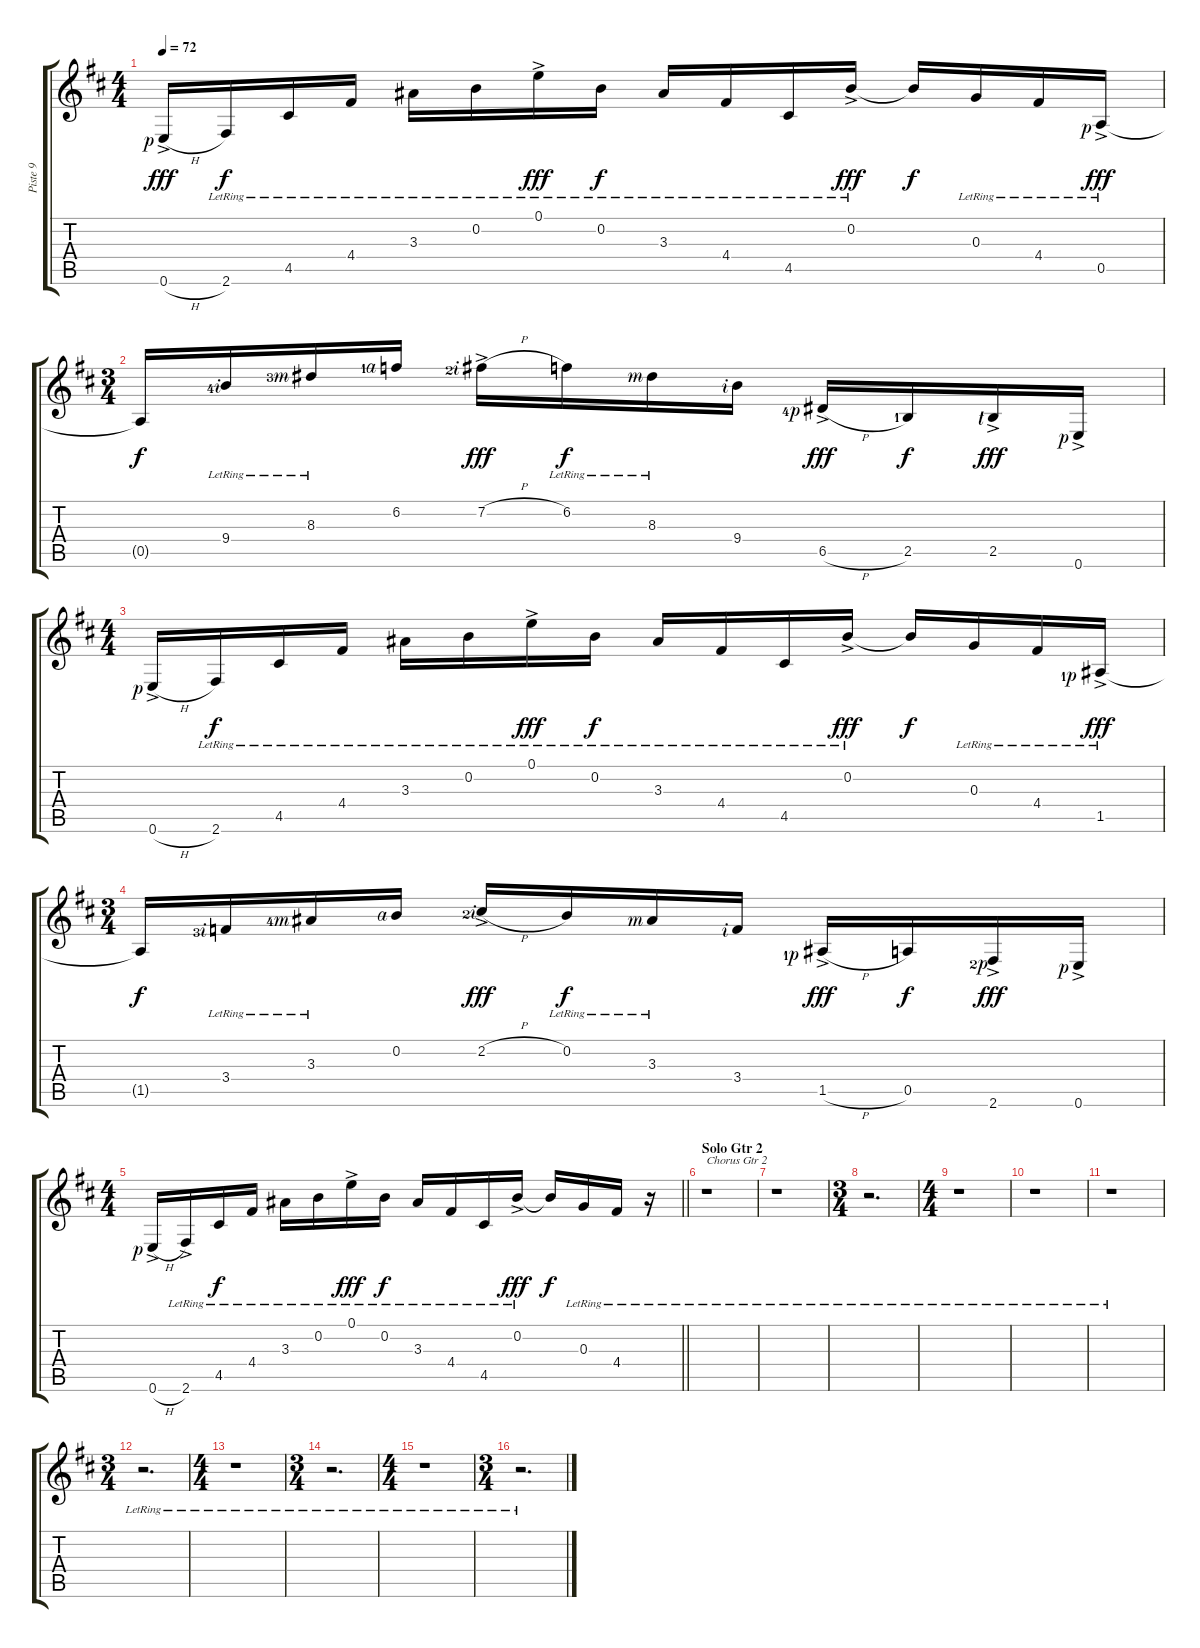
\track ("Piste 9" "Piste 9") {instrument acousticguitarnylon}
\staff {score tabs}
\tuning (E4 B3 G3 D3 A2 E2) {hide}
\ts (4 4)
\tempo 72
\clef g2
\ks bminor
0.6{h ac rf 1}.16{dy fff} 2.6{lr}.16{dy f} 4.5{lr}.16 4.4{lr}.16 3.3{lr}.16 0.2{lr}.16 0.1{ac lr}.16{dy fff} 0.2{lr}.16{dy f} 3.3{lr}.16 4.4{lr}.16 4.5{lr}.16 0.2{ac lr}.16{dy fff} 0.2{t}.16{dy f} 0.3{lr}.16 4.4{lr}.16 0.5{ac lr rf 1}.16{dy fff} |
\ts (3 4)
0.5{t}.16{dy f} 9.4{lr lf 5 rf 2}.16 8.3{lr lf 4 rf 3}.16 6.2{lf 2 rf 4}.16 7.2{h ac lf 3 rf 2}.16{dy fff} 6.2{lr}.16{dy f} 8.3{lr rf 3}.16 9.4{rf 2}.16 6.5{h ac lf 5 rf 1}.16{dy fff} 2.5{lf 2}.16{dy f} 2.5{ac lf 1}.16{dy fff} 0.6{ac rf 1}.16 |
\ts (4 4)
0.6{h ac rf 1}.16 2.6{lr}.16{dy f} 4.5{lr}.16 4.4{lr}.16 3.3{lr}.16 0.2{lr}.16 0.1{ac lr}.16{dy fff} 0.2{lr}.16{dy f} 3.3{lr}.16 4.4{lr}.16 4.5{lr}.16 0.2{ac lr}.16{dy fff} 0.2{t}.16{dy f} 0.3{lr}.16 4.4{lr}.16 1.5{ac lr lf 2 rf 1}.16{dy fff} |
\ts (3 4)
1.5{t}.16{dy f} 3.4{lr lf 4 rf 2}.16 3.3{lr lf 5 rf 3}.16 0.2{rf 4}.16 2.2{h ac lf 3 rf 2}.16{dy fff} 0.2{lr}.16{dy f} 3.3{lr rf 3}.16 3.4{rf 2}.16 1.5{h ac lf 2 rf 1}.16{dy fff} 0.5.16{dy f} 2.6{ac lf 3 rf 1}.16{dy fff} 0.6{ac rf 1}.16 |
\ts (4 4)
\barLineRight lightlight
0.6{h ac rf 1}.16 2.6{ac lr}.16 4.5{lr}.16{dy f} 4.4{lr}.16 3.3{lr}.16 0.2{lr}.16 0.1{ac lr}.16{dy fff} 0.2{lr}.16{dy f} 3.3{lr}.16 4.4{lr}.16 4.5{lr}.16 0.2{ac lr}.16{dy fff} 0.2{t}.16{dy f} 0.3{lr}.16 4.4{lr}.16 r.16 |
\section ("" "Solo Gtr 2")
r.1{txt "Chorus Gtr 2"} |
r.1 |
\ts (3 4)
r.2{d} |
\ts (4 4)
r.1 |
r.1 |
r.1 |
\ts (3 4)
r.2{d} |
\ts (4 4)
r.1 |
\ts (3 4)
r.2{d} |
\ts (4 4)
r.1 |
\ts (3 4)
r.2{d}
